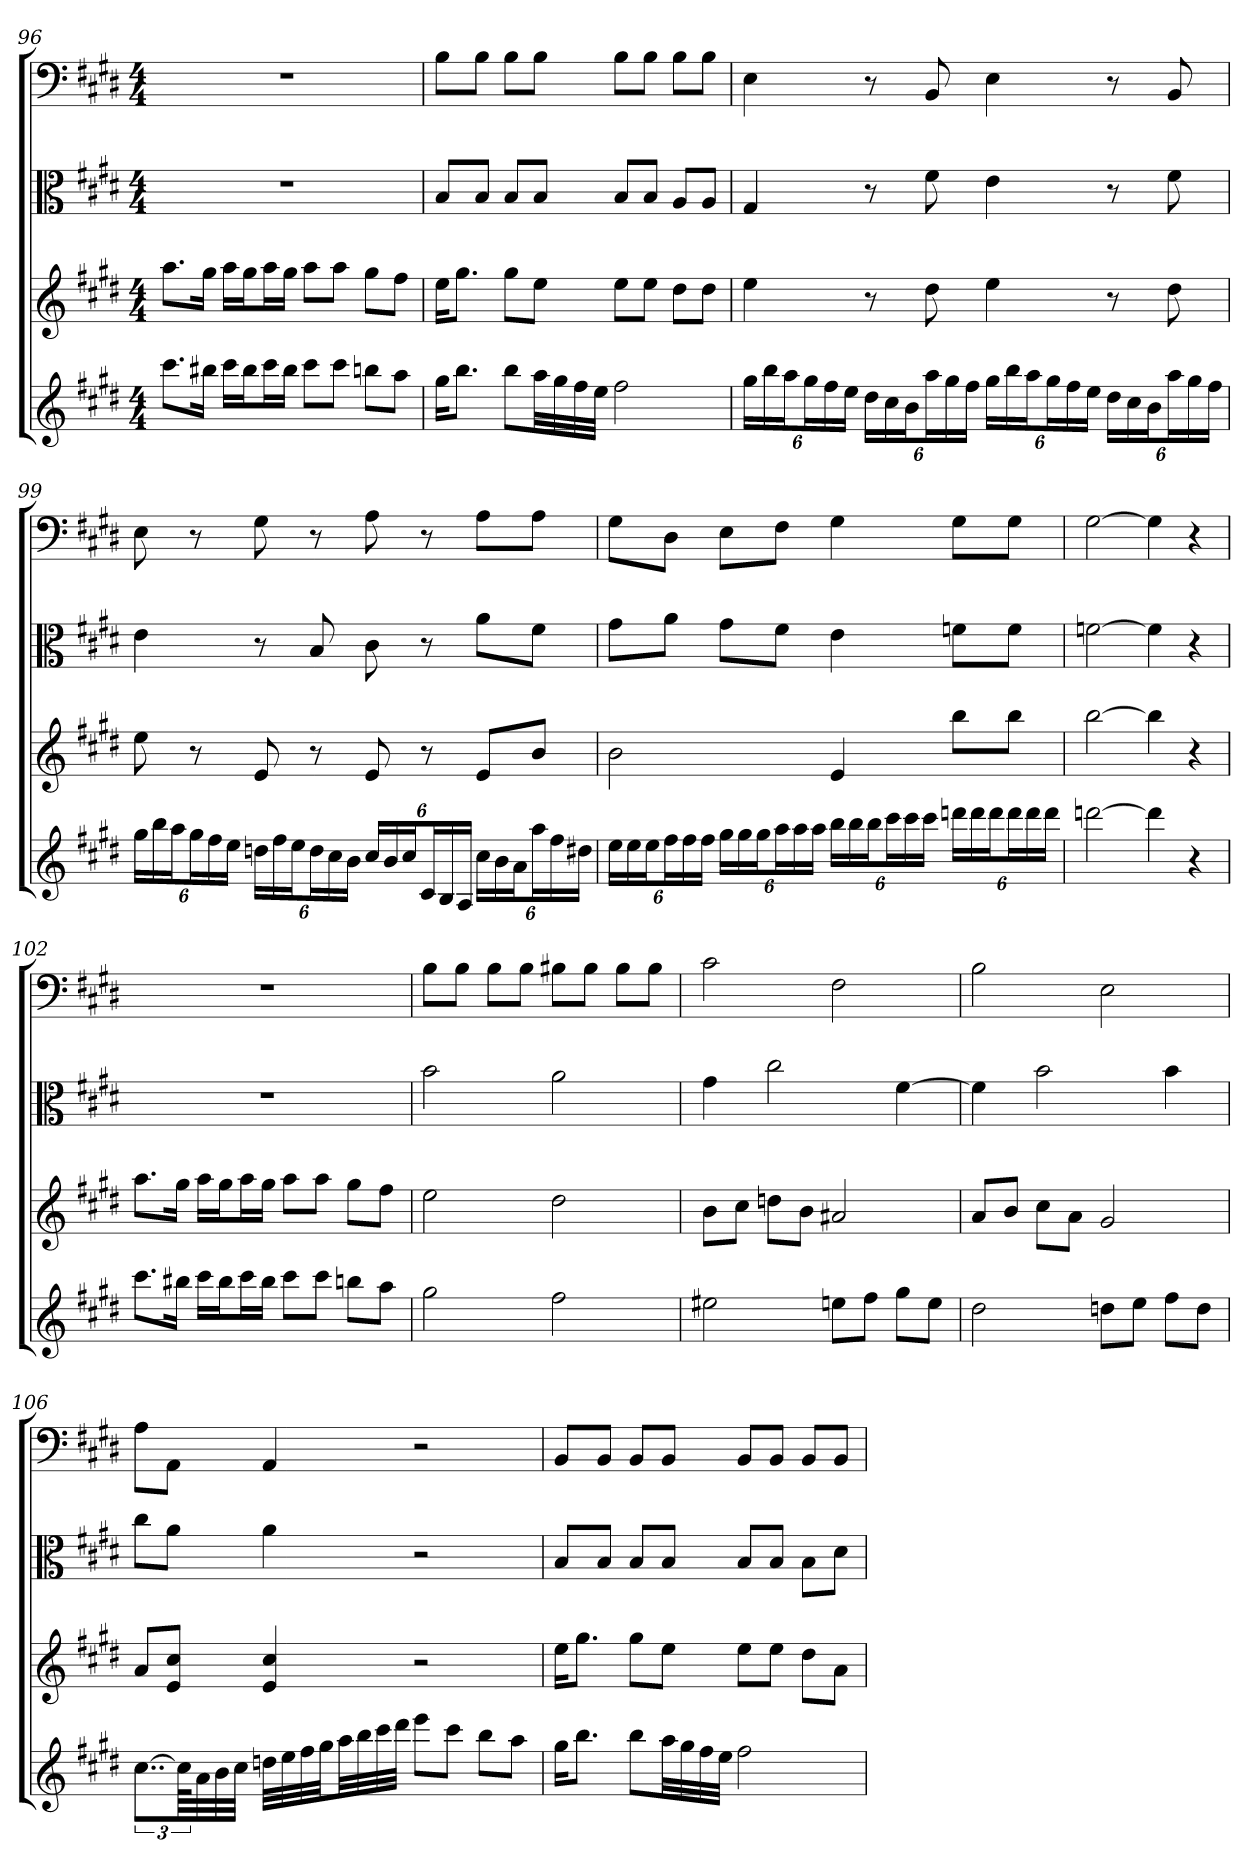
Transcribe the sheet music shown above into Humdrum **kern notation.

**kern	**kern	**kern	**kern
*part4	*part3	*part2	*part1
*staff4	*staff3	*staff2	*staff1
*	*	*clefC3	*clefF4
*k[f#c#g#d#]	*k[f#c#g#d#]	*k[f#c#g#d#]	*k[f#c#g#d#]
*E:	*E:	*E:	*E:
*M4/4	*M4/4	*M4/4	*M4/4
=96	=96	=96	=96
8.ccc#L	8.aaL	1r	1r
16bb#XJk	16gg#Jk	.	.
16ccc#LL	16aaLL	.	.
16bb#J	16gg#J	.	.
16ccc#L	16aaL	.	.
16bb#JJ	16gg#JJ	.	.
8ccc#L	8aaL	.	.
8ccc#J	8aaJ	.	.
8bbnL	8gg#L	.	.
8aaJ	8ff#J	.	.
=97	=97	=97	=97
16gg#KL	16eeKL	8B/L	8B\L
8.bbJ	8.gg#J	.	.
.	.	8B/J	8B\J
8bbL	8gg#L	8B/L	8B\L
32aaLL	8eeJ	8B/J	8B\J
32gg#	.	.	.
32ff#	.	.	.
32eeJJJ	.	.	.
2ff#	8eeL	8B/L	8B\L
.	8eeJ	8B/J	8B\J
.	8dd#L	8A/L	8B\L
.	8dd#J	8A/J	8B\J
=98	=98	=98	=98
24gg#LL	4ee	4G#	4E
24bb	.	.	.
24aaJ	.	.	.
24gg#L	.	.	.
24ff#	.	.	.
24eeJJ	.	.	.
24dd#LL	8r	8r	8r
24cc#	.	.	.
24bJ	.	.	.
24aaL	8dd#	8f#	8BB
24gg#	.	.	.
24ff#JJ	.	.	.
24gg#LL	4ee	4e	4E
24bb	.	.	.
24aaJ	.	.	.
24gg#L	.	.	.
24ff#	.	.	.
24eeJJ	.	.	.
24dd#LL	8r	8r	8r
24cc#	.	.	.
24bJ	.	.	.
24aaL	8dd#	8f#	8BB
24gg#	.	.	.
24ff#JJ	.	.	.
=99	=99	=99	=99
24gg#LL	8ee	4e	8E
24bb	.	.	.
24aaJ	.	.	.
24gg#L	8r	.	8r
24ff#	.	.	.
24eeJJ	.	.	.
24ddnLL	8e	8r	8G#
24ff#	.	.	.
24eeJ	.	.	.
24ddL	8r	8B	8r
24cc#	.	.	.
24bJJ	.	.	.
24cc#LL	8e	8c#	8A
24b	.	.	.
24cc#J	.	.	.
24c#L	8r	8r	8r
24B	.	.	.
24AJJ	.	.	.
24cc#LL	8eL	8a\L	8A\L
24b	.	.	.
24aJ	.	.	.
24aaL	8bJ	8f#\J	8A\J
24ff#	.	.	.
24dd#XJJ	.	.	.
=100	=100	=100	=100
24eeLL	2b	8g#\L	8G#\L
24ee	.	.	.
24eeJ	.	.	.
24ff#L	.	8a\J	8D#\J
24ff#	.	.	.
24ff#JJ	.	.	.
24gg#LL	.	8g#\L	8E\L
24gg#	.	.	.
24gg#J	.	.	.
24aaL	.	8f#\J	8F#\J
24aa	.	.	.
24aaJJ	.	.	.
24bbLL	4e	4e	4G#
24bb	.	.	.
24bbJ	.	.	.
24ccc#L	.	.	.
24ccc#	.	.	.
24ccc#JJ	.	.	.
24dddnLL	8bbL	8fn\L	8G#\L
24ddd	.	.	.
24dddJ	.	.	.
24dddL	8bbJ	8f\J	8G#\J
24ddd	.	.	.
24dddJJ	.	.	.
=101	=101	=101	=101
[2dddn	[2bb	[2fn	[2G#
4ddd]	4bb]	4f]	4G#]
4r	4r	4r	4r
=102	=102	=102	=102
8.ccc#L	8.aaL	1r	1r
16bb#XJk	16gg#Jk	.	.
16ccc#LL	16aaLL	.	.
16bb#J	16gg#J	.	.
16ccc#L	16aaL	.	.
16bb#JJ	16gg#JJ	.	.
8ccc#L	8aaL	.	.
8ccc#J	8aaJ	.	.
8bbnL	8gg#L	.	.
8aaJ	8ff#J	.	.
=103	=103	=103	=103
2gg#	2ee	2b	8B\L
.	.	.	8B\J
.	.	.	8B\L
.	.	.	8B\J
2ff#	2dd#	2a	8B#X\L
.	.	.	8B#\J
.	.	.	8B#\L
.	.	.	8B#\J
=104	=104	=104	=104
2ee#X	8bL	4g#	2c#
.	8cc#J	.	.
.	8ddnL	2cc#	.
.	8bJ	.	.
8eenL	2a#X	.	2F#
8ff#J	.	.	.
8gg#L	.	[4f#	.
8eeJ	.	.	.
=105	=105	=105	=105
2dd#	8aL	4f#]	2B
.	8bJ	.	.
.	8cc#L	2b	.
.	8aJ	.	.
8ddnL	2g#	.	2E
8eeJ	.	.	.
8ff#L	.	4b	.
8ddJ	.	.	.
=106	=106	=106	=106
[12..cc#L	8aL	8cc#\L	8A\L
.	8e 8cc#J	8a\J	8AA\J
96cc#KLL]	.	.	.
32a	.	.	.
32b	.	.	.
32cc#JJJ	.	.	.
32ddnLLL	4e 4cc#	4a	4AA
32ee	.	.	.
32ff#	.	.	.
32gg#JJ	.	.	.
32aaLL	.	.	.
32bb	.	.	.
32ccc#	.	.	.
32ddd#JJJ	.	.	.
8eeeL	2r	2r	2r
8ccc#J	.	.	.
8bbL	.	.	.
8aaJ	.	.	.
=107	=107	=107	=107
16gg#KL	16eeKL	8B/L	8BB/L
8.bbJ	8.gg#J	.	.
.	.	8B/J	8BB/J
8bbL	8gg#L	8B/L	8BB/L
32aaLL	8eeJ	8B/J	8BB/J
32gg#	.	.	.
32ff#	.	.	.
32eeJJJ	.	.	.
2ff#	8eeL	8B/L	8BB/L
.	8eeJ	8B/J	8BB/J
.	8dd#L	8B\L	8BB/L
.	8aJ	8d#\J	8BB/J
=	=	=	=
*-	*-	*-	*-
